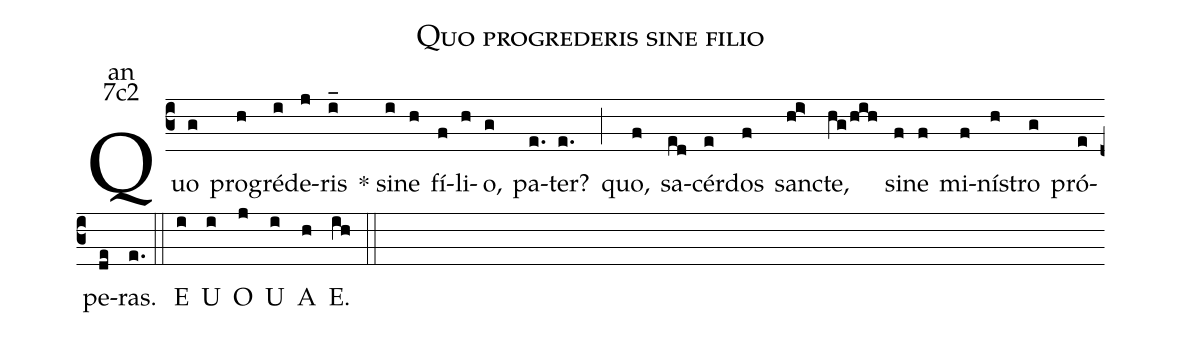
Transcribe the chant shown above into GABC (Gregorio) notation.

name:Quo progrederis sine filio;
office-part:an;
mode:7c2;
%%
(c3) Quo(g) pro(h)gré(i)de(j)ris(i_) <sp>*</sp> si(i)ne(h) fí(f)li(h)o,(g) pa(e.)ter?(e.) (;)
quo,(f) sa(ed)cér(e)dos(f) sanc(hi>)te,(hg/hih)
si(f)ne(f) mi(f)ní(h)stro(g) pró(e)pe(de)ras.(e.) (::)
<eu>E(i) U(i) O(j) U(i) A(h) E.(ih) </eu>(::)
